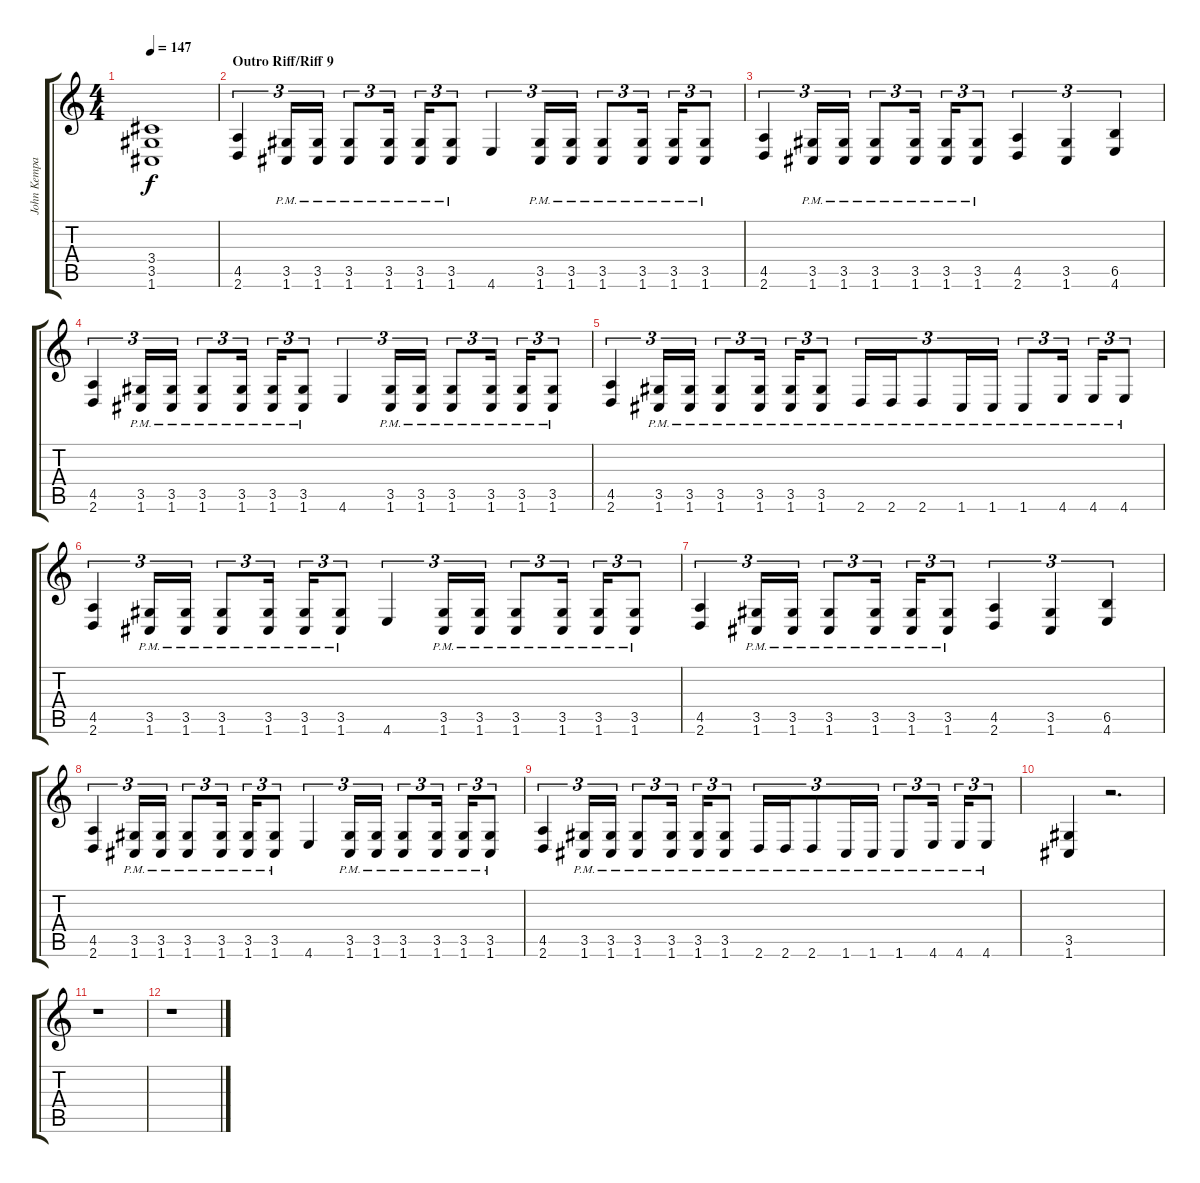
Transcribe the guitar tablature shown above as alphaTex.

\track ("John Kempainen (Rhythm Guitar)" "John Kempa") {instrument distortionguitar}
\staff {score tabs}
\tuning (C4 G3 Eb3 Bb2 F2 C2) {hide}
\ts (4 4)
\tempo 147
\clef g2
\ks c
(3.4 3.5 1.6).1{dy f} |
\section ("" "Outro Riff/Riff 9")
(4.5 2.6).4{tu (3 2)} (3.5{pm} 1.6{pm}).16{tu (3 2)} (3.5{pm} 1.6{pm}).16{tu (3 2)} (3.5{pm} 1.6{pm}).8{tu (3 2)} (3.5{pm} 1.6{pm}).16{tu (3 2)} (3.5{pm} 1.6{pm}).16{tu (3 2)} (3.5{pm} 1.6{pm}).8{tu (3 2)} 4.6.4{tu (3 2)} (3.5{pm} 1.6{pm}).16{tu (3 2)} (3.5{pm} 1.6{pm}).16{tu (3 2)} (3.5{pm} 1.6{pm}).8{tu (3 2)} (3.5{pm} 1.6{pm}).16{tu (3 2)} (3.5{pm} 1.6{pm}).16{tu (3 2)} (3.5{pm} 1.6{pm}).8{tu (3 2)} |
(4.5 2.6).4{tu (3 2)} (3.5{pm} 1.6{pm}).16{tu (3 2)} (3.5{pm} 1.6{pm}).16{tu (3 2)} (3.5{pm} 1.6{pm}).8{tu (3 2)} (3.5{pm} 1.6{pm}).16{tu (3 2)} (3.5{pm} 1.6{pm}).16{tu (3 2)} (3.5{pm} 1.6{pm}).8{tu (3 2)} (4.5 2.6).4{tu (3 2)} (3.5 1.6).4{tu (3 2)} (6.5 4.6).4{tu (3 2)} |
(4.5 2.6).4{tu (3 2)} (3.5{pm} 1.6{pm}).16{tu (3 2)} (3.5{pm} 1.6{pm}).16{tu (3 2)} (3.5{pm} 1.6{pm}).8{tu (3 2)} (3.5{pm} 1.6{pm}).16{tu (3 2)} (3.5{pm} 1.6{pm}).16{tu (3 2)} (3.5{pm} 1.6{pm}).8{tu (3 2)} 4.6.4{tu (3 2)} (3.5{pm} 1.6{pm}).16{tu (3 2)} (3.5{pm} 1.6{pm}).16{tu (3 2)} (3.5{pm} 1.6{pm}).8{tu (3 2)} (3.5{pm} 1.6{pm}).16{tu (3 2)} (3.5{pm} 1.6{pm}).16{tu (3 2)} (3.5{pm} 1.6{pm}).8{tu (3 2)} |
(4.5 2.6).4{tu (3 2)} (3.5{pm} 1.6{pm}).16{tu (3 2)} (3.5{pm} 1.6{pm}).16{tu (3 2)} (3.5{pm} 1.6{pm}).8{tu (3 2)} (3.5{pm} 1.6{pm}).16{tu (3 2)} (3.5{pm} 1.6{pm}).16{tu (3 2)} (3.5{pm} 1.6{pm}).8{tu (3 2)} 2.6{pm}.16{tu (3 2)} 2.6{pm}.16{tu (3 2)} 2.6{pm}.8{tu (3 2)} 1.6{pm}.16{tu (3 2)} 1.6{pm}.16{tu (3 2)} 1.6{pm}.8{tu (3 2)} 4.6{pm}.16{tu (3 2)} 4.6{pm}.16{tu (3 2)} 4.6{pm}.8{tu (3 2)} |
(4.5 2.6).4{tu (3 2)} (3.5{pm} 1.6{pm}).16{tu (3 2)} (3.5{pm} 1.6{pm}).16{tu (3 2)} (3.5{pm} 1.6{pm}).8{tu (3 2)} (3.5{pm} 1.6{pm}).16{tu (3 2)} (3.5{pm} 1.6{pm}).16{tu (3 2)} (3.5{pm} 1.6{pm}).8{tu (3 2)} 4.6.4{tu (3 2)} (3.5{pm} 1.6{pm}).16{tu (3 2)} (3.5{pm} 1.6{pm}).16{tu (3 2)} (3.5{pm} 1.6{pm}).8{tu (3 2)} (3.5{pm} 1.6{pm}).16{tu (3 2)} (3.5{pm} 1.6{pm}).16{tu (3 2)} (3.5{pm} 1.6{pm}).8{tu (3 2)} |
(4.5 2.6).4{tu (3 2)} (3.5{pm} 1.6{pm}).16{tu (3 2)} (3.5{pm} 1.6{pm}).16{tu (3 2)} (3.5{pm} 1.6{pm}).8{tu (3 2)} (3.5{pm} 1.6{pm}).16{tu (3 2)} (3.5{pm} 1.6{pm}).16{tu (3 2)} (3.5{pm} 1.6{pm}).8{tu (3 2)} (4.5 2.6).4{tu (3 2)} (3.5 1.6).4{tu (3 2)} (6.5 4.6).4{tu (3 2)} |
(4.5 2.6).4{tu (3 2)} (3.5{pm} 1.6{pm}).16{tu (3 2)} (3.5{pm} 1.6{pm}).16{tu (3 2)} (3.5{pm} 1.6{pm}).8{tu (3 2)} (3.5{pm} 1.6{pm}).16{tu (3 2)} (3.5{pm} 1.6{pm}).16{tu (3 2)} (3.5{pm} 1.6{pm}).8{tu (3 2)} 4.6.4{tu (3 2)} (3.5{pm} 1.6{pm}).16{tu (3 2)} (3.5{pm} 1.6{pm}).16{tu (3 2)} (3.5{pm} 1.6{pm}).8{tu (3 2)} (3.5{pm} 1.6{pm}).16{tu (3 2)} (3.5{pm} 1.6{pm}).16{tu (3 2)} (3.5{pm} 1.6{pm}).8{tu (3 2)} |
(4.5 2.6).4{tu (3 2)} (3.5{pm} 1.6{pm}).16{tu (3 2)} (3.5{pm} 1.6{pm}).16{tu (3 2)} (3.5{pm} 1.6{pm}).8{tu (3 2)} (3.5{pm} 1.6{pm}).16{tu (3 2)} (3.5{pm} 1.6{pm}).16{tu (3 2)} (3.5{pm} 1.6{pm}).8{tu (3 2)} 2.6{pm}.16{tu (3 2)} 2.6{pm}.16{tu (3 2)} 2.6{pm}.8{tu (3 2)} 1.6{pm}.16{tu (3 2)} 1.6{pm}.16{tu (3 2)} 1.6{pm}.8{tu (3 2)} 4.6{pm}.16{tu (3 2)} 4.6{pm}.16{tu (3 2)} 4.6{pm}.8{tu (3 2)} |
(3.5 1.6).4 r.2{d} |
r.1 |
r.1
